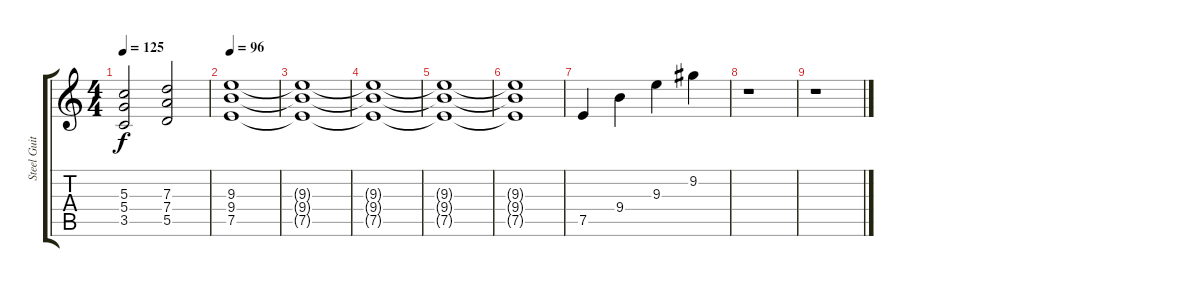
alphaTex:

\track ("Steel Guitar" "Steel Guit") {instrument acousticguitarsteel}
\staff {score tabs}
\tuning (E4 B3 G3 D3 A2 E2) {hide}
\ts (4 4)
\tempo 125
\clef g2
\ks c
(5.3 5.4 3.5).2{dy f} (7.3 7.4 5.5).2 |
\tempo 96
(9.3 9.4 7.5).1 |
(9.3{t} 9.4{t} 7.5{t}).1 |
(9.3{t} 9.4{t} 7.5{t}).1 |
(9.3{t} 9.4{t} 7.5{t}).1 |
(9.3{t} 9.4{t} 7.5{t}).1 |
7.5.4 9.4.4 9.3.4 9.2.4 |
r.1 |
r.1
